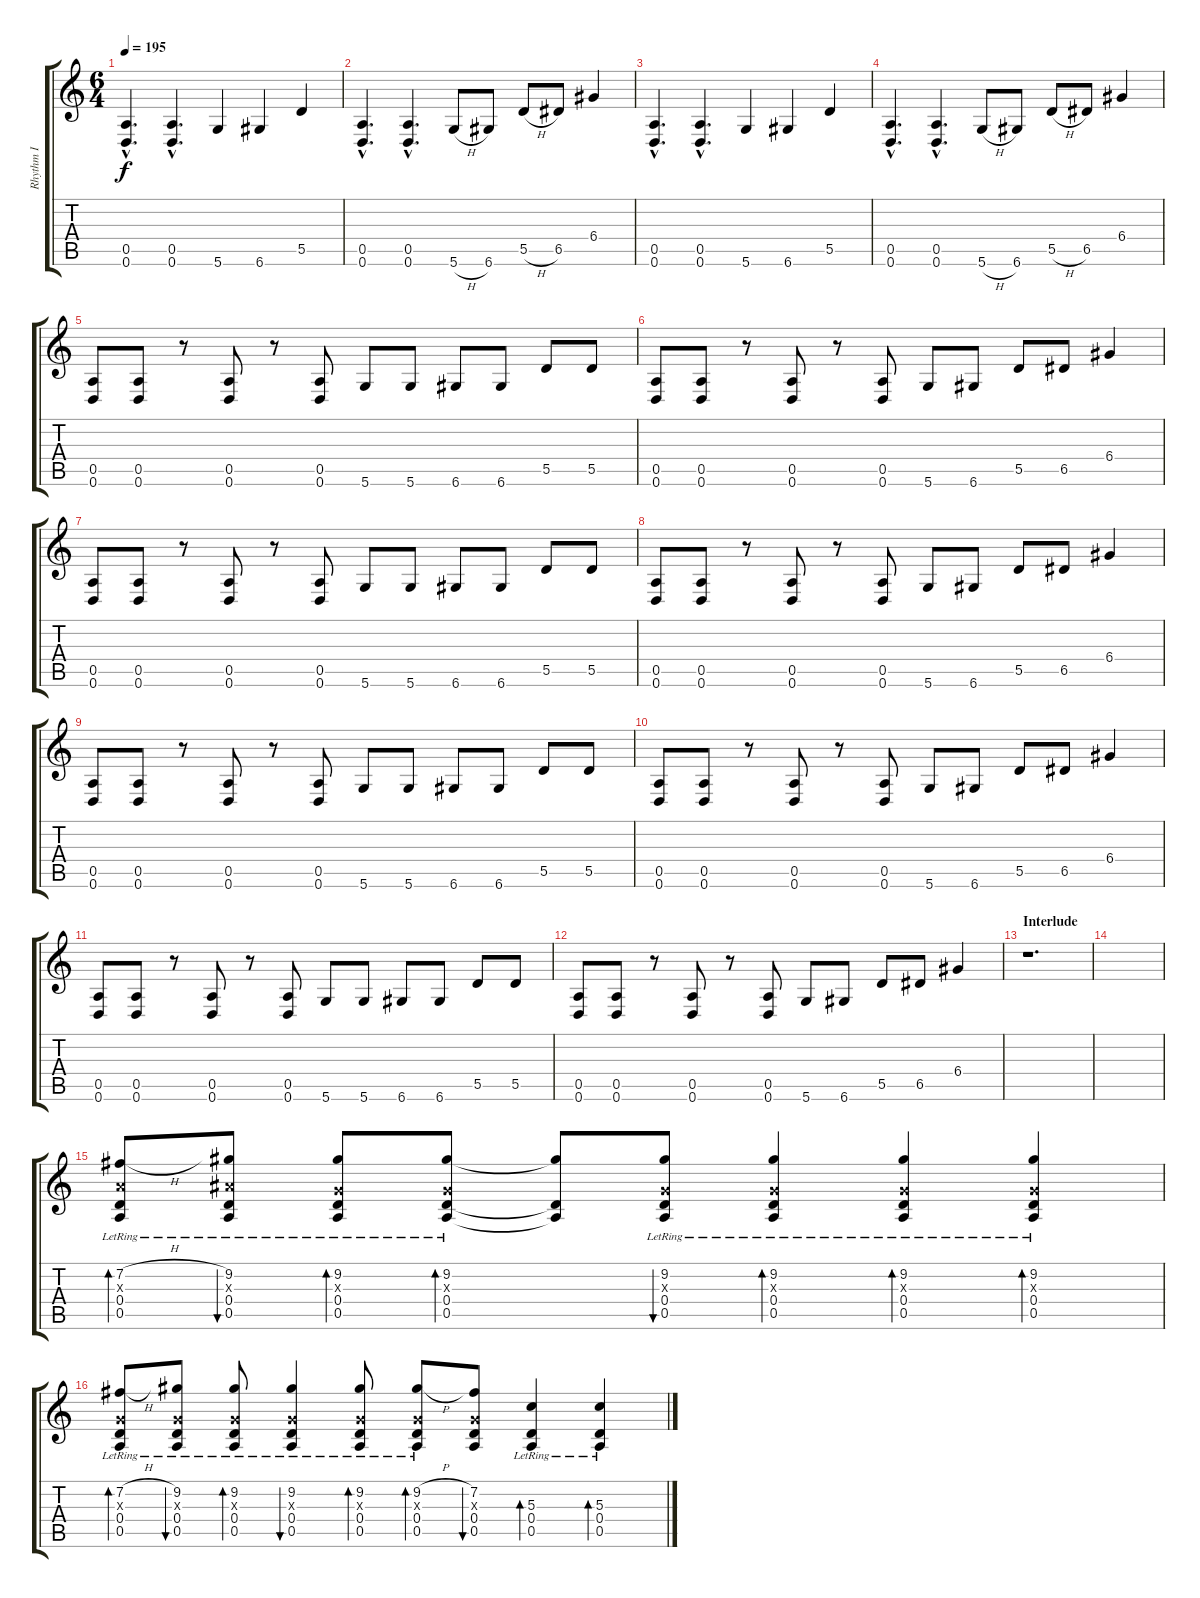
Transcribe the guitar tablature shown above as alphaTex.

\track ("Rhythm I" "Rhythm I") {instrument overdrivenguitar}
\staff {score tabs}
\tuning (E4 B3 G3 D3 A2 D2) {hide}
\ts (6 4)
\tempo 195
\clef g2
\ks c
(0.5{hac} 0.6{hac}).4{d dy f} (0.5{hac} 0.6{hac}).4{d} 5.6.4 6.6.4 5.5.4 |
(0.5{hac} 0.6{hac}).4{d} (0.5{hac} 0.6{hac}).4{d} 5.6{h}.8 6.6.8 5.5{h}.8 6.5.8 6.4.4 |
(0.5{hac} 0.6{hac}).4{d} (0.5{hac} 0.6{hac}).4{d} 5.6.4 6.6.4 5.5.4 |
(0.5{hac} 0.6{hac}).4{d} (0.5{hac} 0.6{hac}).4{d} 5.6{h}.8 6.6.8 5.5{h}.8 6.5.8 6.4.4 |
(0.5 0.6).8 (0.5 0.6).8 r.8 (0.5 0.6).8 r.8 (0.5 0.6).8 5.6.8 5.6.8 6.6.8 6.6.8 5.5.8 5.5.8 |
(0.5 0.6).8 (0.5 0.6).8 r.8 (0.5 0.6).8 r.8 (0.5 0.6).8 5.6.8 6.6.8 5.5.8 6.5.8 6.4.4 |
(0.5 0.6).8 (0.5 0.6).8 r.8 (0.5 0.6).8 r.8 (0.5 0.6).8 5.6.8 5.6.8 6.6.8 6.6.8 5.5.8 5.5.8 |
(0.5 0.6).8 (0.5 0.6).8 r.8 (0.5 0.6).8 r.8 (0.5 0.6).8 5.6.8 6.6.8 5.5.8 6.5.8 6.4.4 |
(0.5 0.6).8 (0.5 0.6).8 r.8 (0.5 0.6).8 r.8 (0.5 0.6).8 5.6.8 5.6.8 6.6.8 6.6.8 5.5.8 5.5.8 |
(0.5 0.6).8 (0.5 0.6).8 r.8 (0.5 0.6).8 r.8 (0.5 0.6).8 5.6.8 6.6.8 5.5.8 6.5.8 6.4.4 |
(0.5 0.6).8 (0.5 0.6).8 r.8 (0.5 0.6).8 r.8 (0.5 0.6).8 5.6.8 5.6.8 6.6.8 6.6.8 5.5.8 5.5.8 |
(0.5 0.6).8 (0.5 0.6).8 r.8 (0.5 0.6).8 r.8 (0.5 0.6).8 5.6.8 6.6.8 5.5.8 6.5.8 6.4.4 |
\section ("" "Interlude")
r.1{d instrument acousticguitarsteel} |
|
(7.2{h} 2.3{x} 0.4{lr} 0.5{lr}).8{bd 60} (9.2{lr} 3.3{x} 0.4{lr} 0.5{lr}).8{bu 60} (9.2{lr} 0.3{x} 0.4{lr} 0.5{lr}).8{bd 60} (9.2{lr} 0.3{x} 0.4{lr} 0.5{lr}).8{bd 60} (9.2{t} 0.4{t} 0.5{t}).8 (9.2{lr} 0.3{x} 0.4{lr} 0.5{lr}).8{bu 60} (9.2{lr} 0.3{x} 0.4{lr} 0.5{lr}).4{bd 60} (9.2{lr} 0.3{x} 0.4{lr} 0.5{lr}).4{bd 60} (9.2{lr} 0.3{x} 0.4{lr} 0.5{lr}).4{bd 60} |
(7.2{h} 0.3{x} 0.4{lr} 0.5{lr}).8{bd 60} (9.2{lr} 0.3{x} 0.4{lr} 0.5{lr}).8{bu 60} (9.2{lr} 0.3{x} 0.4{lr} 0.5{lr}).8{bd 60} (9.2{lr} 0.3{x} 0.4{lr} 0.5{lr}).4{bu 60} (9.2{lr} 0.3{x} 0.4{lr} 0.5{lr}).8{bd 60} (9.2{h} 0.3{x} 0.4{lr} 0.5{lr}).8{bd 60} (7.2 0.3{x} 0.4 0.5).8{bu 60} (5.3{lr} 0.4{lr} 0.5{lr}).4{bd 60} (5.3{lr} 0.4{lr} 0.5{lr}).4{bd 60}
